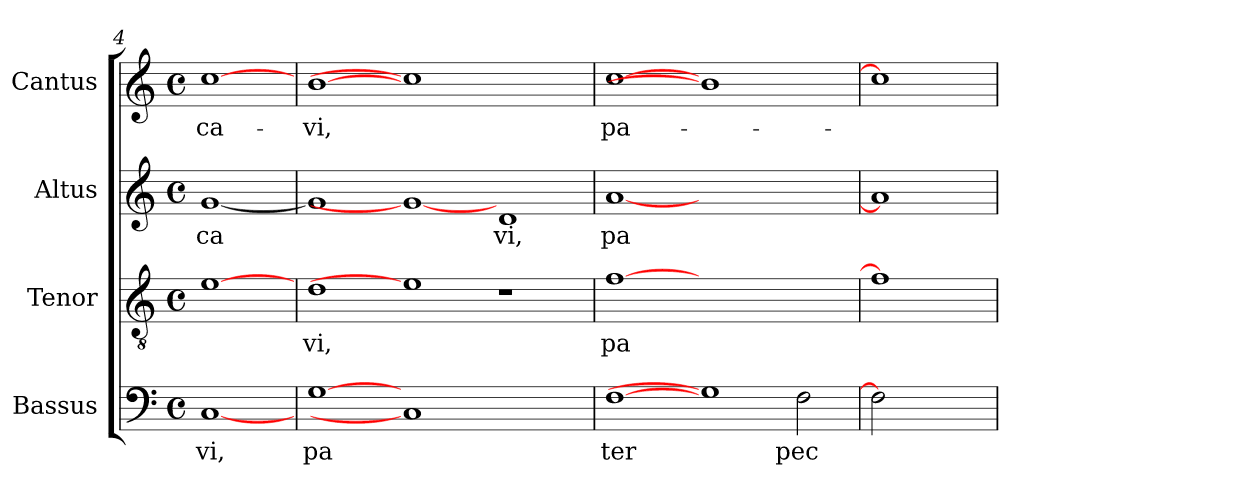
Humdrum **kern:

**kern	**text	**kern	**text	**kern	**text	**kern	**text
*part4	*part4	*part3	*part3	*part2	*part2	*part1	*part1
*staff4	*staff4	*staff3	*staff3	*staff2	*staff2	*staff1	*staff1
*I"Bassus	*	*I"Tenor	*	*I"Altus	*	*I"Cantus	*
*I'Ch	*	*I'Ch	*	*I'Ch	*	*I'Ch	*
*clefF4	*	*clefGv2	*	*clefG2	*	*clefG2	*
*M4/4	*	*M4/4	*	*M4/4	*	*M4/4	*
*met(c)	*	*met(c)	*	*met(c)	*	*met(c)	*
=4	=4	=4	=4	=4	=4	=4	=4
!	!LO:LY:b:cj	!	!	!	!LO:LY:b:cj	!	!LO:LY:b:cj
[1C	vi,	[1e	.	[<1g	ca	[1cc	-ca-
=5	=5	=5	=5	=5	=5	=5	=5
!	!LO:LY:b:cj	!	!LO:LY:b:cj	!	!	!	!LO:LY:b:cj
[1G	pa	1d	vi,	1g]	.	[1b	-vi,
1C]	.	1e]	.	1g_	.	1cc]	.
!	!	!	!	!	!LO:LY:b:cj	!	!
1ryy	.	1r	.	1d	vi,	1ryy	.
=6	=6	=6	=6	=6	=6	=6	=6
!	!LO:LY:b:cj	!	!LO:LY:b:cj	!	!LO:LY:b:cj	!	!LO:LY:b:cj
[1F	ter	[1f	pa	[1a	pa	[1cc	pa-
1G]	.	1.ryy	.	1.ryy	.	1b]	.
!	!LO:LY:b:cj	!	!	!	!	!	!
2F\	pec	.	.	.	.	2ryy	.
=7	=7	=7	=7	=7	=7	=7	=7
2F]	.	1f]	.	1a]	.	1cc]	.
2ryy	.	.	.	.	.	.	.
=	=	=	=	=	=	=	=
*-	*-	*-	*-	*-	*-	*-	*-
